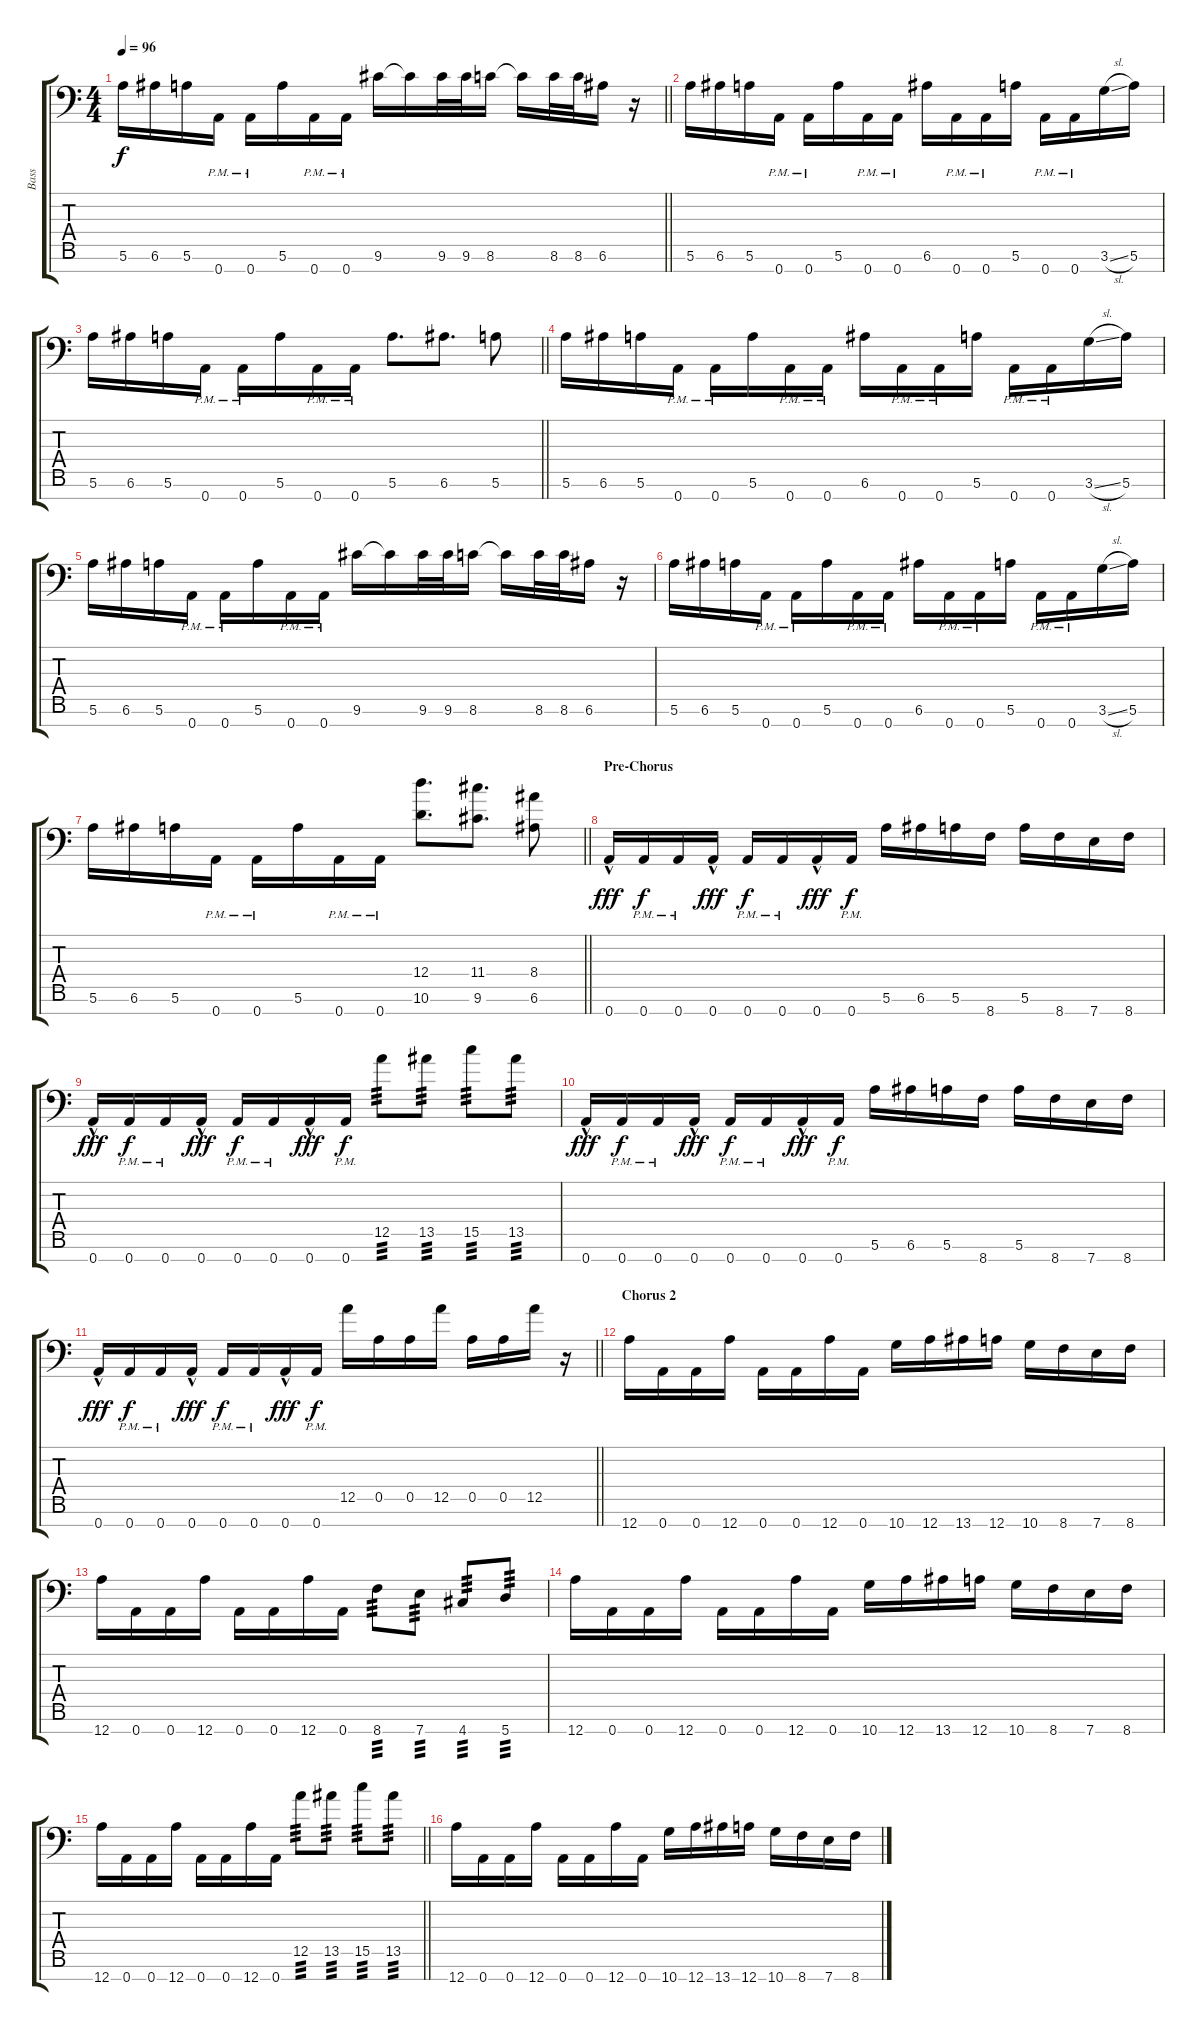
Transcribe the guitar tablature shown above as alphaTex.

\track ("Bass" "Bass") {instrument electricbasspick}
\staff {score tabs}
\tuning (E4 B3 G3 D3 A2 E2 A1) {hide}
\ts (4 4)
\tempo 96
\clef f4
\barLineRight lightlight
\ks c
5.6.16{dy f} 6.6.16 5.6.16 0.7{pm}.16 0.7{pm}.16 5.6.16 0.7{pm}.16 0.7{pm}.16 9.6.16 9.6{t}.16 9.6.32 9.6.32 8.6.16 8.6{t}.16 8.6.32 8.6.32 6.6.16 r.16 |
5.6.16 6.6.16 5.6.16 0.7{pm}.16 0.7{pm}.16 5.6.16 0.7{pm}.16 0.7{pm}.16 6.6.16 0.7{pm}.16 0.7{pm}.16 5.6.16 0.7{pm}.16 0.7{pm}.16 3.6{sl}.16 5.6.16 |
\barLineRight lightlight
5.6.16 6.6.16 5.6.16 0.7{pm}.16 0.7{pm}.16 5.6.16 0.7{pm}.16 0.7{pm}.16 5.6.8{d} 6.6.8{d} 5.6.8 |
5.6.16 6.6.16 5.6.16 0.7{pm}.16 0.7{pm}.16 5.6.16 0.7{pm}.16 0.7{pm}.16 6.6.16 0.7{pm}.16 0.7{pm}.16 5.6.16 0.7{pm}.16 0.7{pm}.16 3.6{sl}.16 5.6.16 |
5.6.16 6.6.16 5.6.16 0.7{pm}.16 0.7{pm}.16 5.6.16 0.7{pm}.16 0.7{pm}.16 9.6.16 9.6{t}.16 9.6.32 9.6.32 8.6.16 8.6{t}.16 8.6.32 8.6.32 6.6.16 r.16 |
5.6.16 6.6.16 5.6.16 0.7{pm}.16 0.7{pm}.16 5.6.16 0.7{pm}.16 0.7{pm}.16 6.6.16 0.7{pm}.16 0.7{pm}.16 5.6.16 0.7{pm}.16 0.7{pm}.16 3.6{sl}.16 5.6.16 |
\barLineRight lightlight
5.6.16 6.6.16 5.6.16 0.7{pm}.16 0.7{pm}.16 5.6.16 0.7{pm}.16 0.7{pm}.16 (12.4 10.6).8{d} (11.4 9.6).8{d} (8.4 6.6).8 |
\section ("" "Pre-Chorus")
0.7{hac}.16{dy fff} 0.7{pm}.16{dy f} 0.7{pm}.16 0.7{hac}.16{dy fff} 0.7{pm}.16{dy f} 0.7{pm}.16 0.7{hac}.16{dy fff} 0.7{pm}.16{dy f} 5.6.16 6.6.16 5.6.16 8.7.16 5.6.16 8.7.16 7.7.16 8.7.16 |
0.7{hac}.16{dy fff} 0.7{pm}.16{dy f} 0.7{pm}.16 0.7{hac}.16{dy fff} 0.7{pm}.16{dy f} 0.7{pm}.16 0.7{hac}.16{dy fff} 0.7{pm}.16{dy f} 12.5.8{tp 3} 13.5.8{tp 3} 15.5.8{tp 3} 13.5.8{tp 3} |
0.7{hac}.16{dy fff} 0.7{pm}.16{dy f} 0.7{pm}.16 0.7{hac}.16{dy fff} 0.7{pm}.16{dy f} 0.7{pm}.16 0.7{hac}.16{dy fff} 0.7{pm}.16{dy f} 5.6.16 6.6.16 5.6.16 8.7.16 5.6.16 8.7.16 7.7.16 8.7.16 |
\barLineRight lightlight
0.7{hac}.16{dy fff} 0.7{pm}.16{dy f} 0.7{pm}.16 0.7{hac}.16{dy fff} 0.7{pm}.16{dy f} 0.7{pm}.16 0.7{hac}.16{dy fff} 0.7{pm}.16{dy f} 12.5.16 0.5.16 0.5.16 12.5.16 0.5.16 0.5.16 12.5.16 r.16 |
\section ("" "Chorus 2")
12.7.16 0.7.16 0.7.16 12.7.16 0.7.16 0.7.16 12.7.16 0.7.16 10.7.16 12.7.16 13.7.16 12.7.16 10.7.16 8.7.16 7.7.16 8.7.16 |
12.7.16 0.7.16 0.7.16 12.7.16 0.7.16 0.7.16 12.7.16 0.7.16 8.7.8{tp 3} 7.7.8{tp 3} 4.7.8{tp 3} 5.7.8{tp 3} |
12.7.16 0.7.16 0.7.16 12.7.16 0.7.16 0.7.16 12.7.16 0.7.16 10.7.16 12.7.16 13.7.16 12.7.16 10.7.16 8.7.16 7.7.16 8.7.16 |
\barLineRight lightlight
12.7.16 0.7.16 0.7.16 12.7.16 0.7.16 0.7.16 12.7.16 0.7.16 12.5.8{tp 3} 13.5.8{tp 3} 15.5.8{tp 3} 13.5.8{tp 3} |
12.7.16 0.7.16 0.7.16 12.7.16 0.7.16 0.7.16 12.7.16 0.7.16 10.7.16 12.7.16 13.7.16 12.7.16 10.7.16 8.7.16 7.7.16 8.7.16
